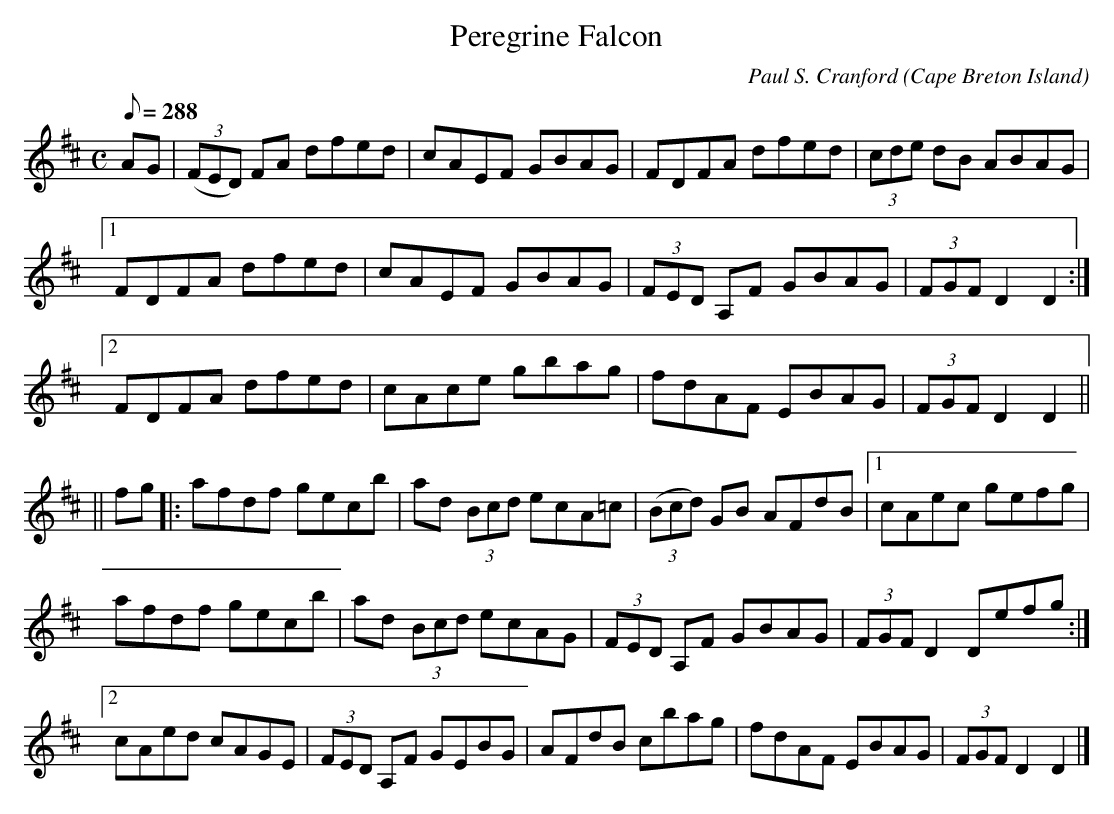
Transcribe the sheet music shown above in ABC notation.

X:1
T:Peregrine Falcon
C:Paul S. Cranford
O:Cape Breton Island
L:1/8
Q:288
M:C
K:D
AG|(3(FED) FA dfed|cAEF GBAG|FDFA dfed|(3cde dB ABAG|
[1FDFA dfed|cAEF GBAG|(3FED A,F GBAG|(3FGF D2 D2:|
[2FDFA dfed|cAce gbag|fdAF EBAG|(3FGF D2 D2||
||fg|:afdf gecb|ad (3Bcd ecA=c|(3(Bcd) GB AFdB|1cAec gefg|
afdf gecb|ad (3Bcd ecAG|(3FED A,F GBAG|(3FGF D2 Defg:|
[2cAed cAGE|(3FED A,F GEBG|AFdB cbag|fdAF EBAG|(3FGF D2 D2|]
